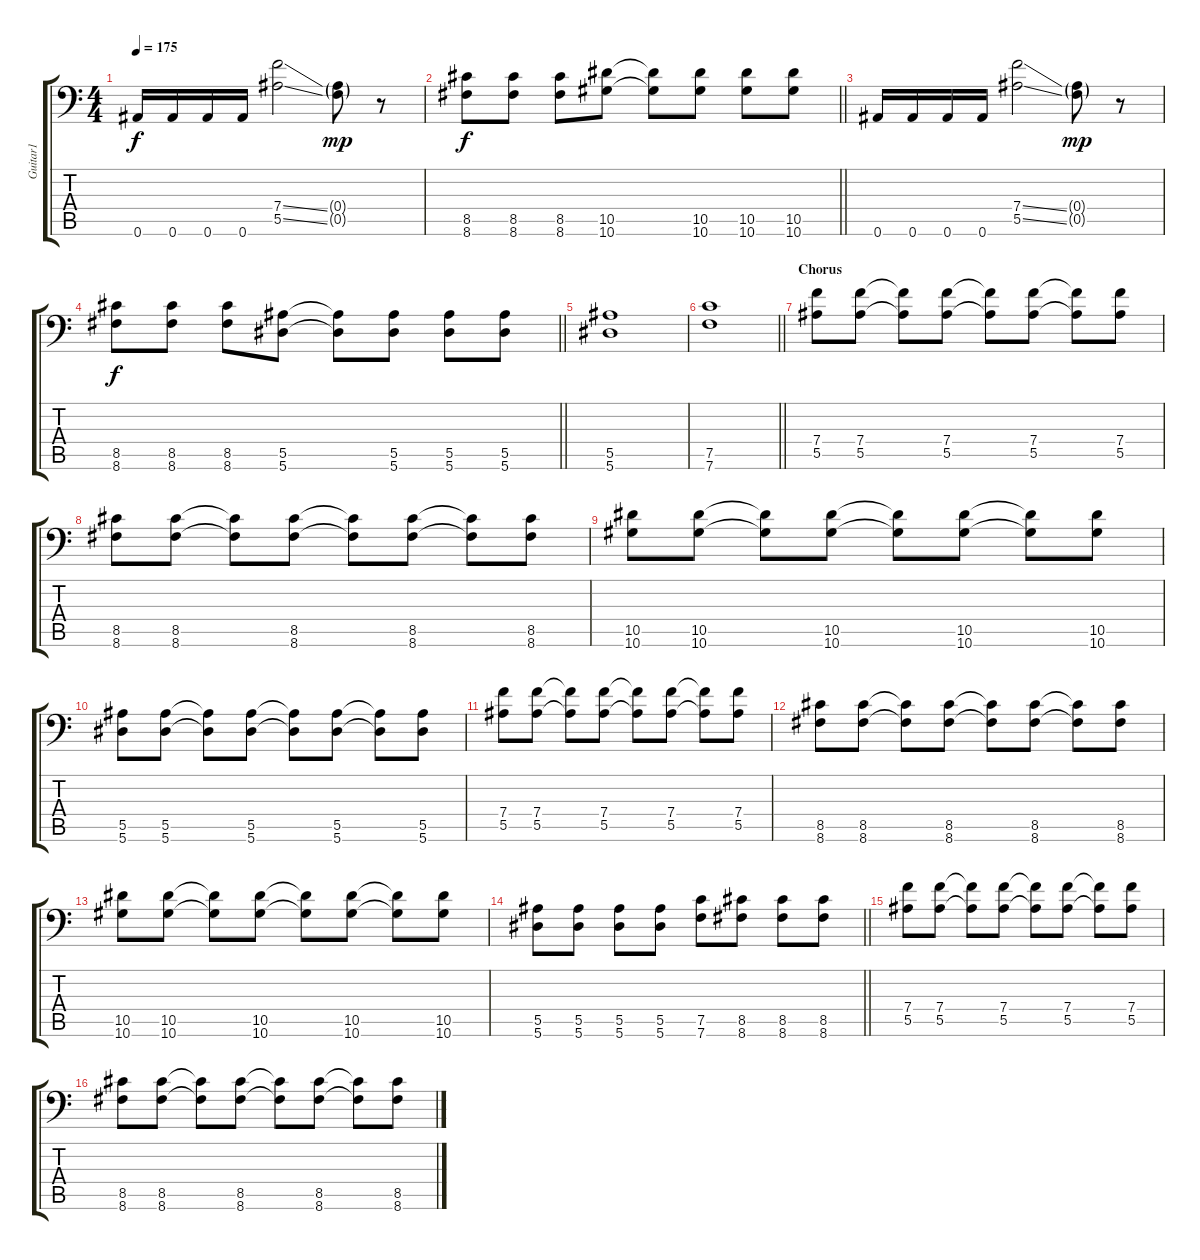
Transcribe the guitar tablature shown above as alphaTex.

\track ("Guitar1" "Guitar1") {instrument distortionguitar}
\staff {score tabs}
\tuning (C4 G3 Eb3 Bb2 F2 Bb1) {hide}
\ts (4 4)
\tempo 175
\clef f4
\ks c
0.6.16{dy f} 0.6.16 0.6.16 0.6.16 (7.4{ss} 5.5{ss}).2 (0.4{g} 0.5{g}).8{dy mp} r.8 |
\barLineRight lightlight
(8.5 8.6).8{dy f} (8.5 8.6).8 (8.5 8.6).8 (10.5 10.6).8 (10.5{t} 10.6{t}).8 (10.5 10.6).8 (10.5 10.6).8 (10.5 10.6).8 |
0.6.16 0.6.16 0.6.16 0.6.16 (7.4{ss} 5.5{ss}).2 (0.4{g} 0.5{g}).8{dy mp} r.8 |
\barLineRight lightlight
(8.5 8.6).8{dy f} (8.5 8.6).8 (8.5 8.6).8 (5.5 5.6).8 (5.5{t} 5.6{t}).8 (5.5 5.6).8 (5.5 5.6).8 (5.5 5.6).8 |
(5.5 5.6).1 |
\barLineRight lightlight
(7.5 7.6).1 |
\section ("" "Chorus")
(7.4 5.5).8{volume 13} (7.4 5.5).8 (7.4{t} 5.5{t}).8 (7.4 5.5).8 (7.4{t} 5.5{t}).8 (7.4 5.5).8 (7.4{t} 5.5{t}).8 (7.4 5.5).8 |
(8.5 8.6).8 (8.5 8.6).8 (8.5{t} 8.6{t}).8 (8.5 8.6).8 (8.5{t} 8.6{t}).8 (8.5 8.6).8 (8.5{t} 8.6{t}).8 (8.5 8.6).8 |
(10.5 10.6).8 (10.5 10.6).8 (10.5{t} 10.6{t}).8 (10.5 10.6).8 (10.5{t} 10.6{t}).8 (10.5 10.6).8 (10.5{t} 10.6{t}).8 (10.5 10.6).8 |
(5.5 5.6).8 (5.5 5.6).8 (5.5{t} 5.6{t}).8 (5.5 5.6).8 (5.5{t} 5.6{t}).8 (5.5 5.6).8 (5.5{t} 5.6{t}).8 (5.5 5.6).8 |
(7.4 5.5).8 (7.4 5.5).8 (7.4{t} 5.5{t}).8 (7.4 5.5).8 (7.4{t} 5.5{t}).8 (7.4 5.5).8 (7.4{t} 5.5{t}).8 (7.4 5.5).8 |
(8.5 8.6).8 (8.5 8.6).8 (8.5{t} 8.6{t}).8 (8.5 8.6).8 (8.5{t} 8.6{t}).8 (8.5 8.6).8 (8.5{t} 8.6{t}).8 (8.5 8.6).8 |
(10.5 10.6).8 (10.5 10.6).8 (10.5{t} 10.6{t}).8 (10.5 10.6).8 (10.5{t} 10.6{t}).8 (10.5 10.6).8 (10.5{t} 10.6{t}).8 (10.5 10.6).8 |
\barLineRight lightlight
(5.5 5.6).8 (5.5 5.6).8 (5.5 5.6).8 (5.5 5.6).8 (7.5 7.6).8 (8.5 8.6).8 (8.5 8.6).8 (8.5 8.6).8 |
(7.4 5.5).8 (7.4 5.5).8 (7.4{t} 5.5{t}).8 (7.4 5.5).8 (7.4{t} 5.5{t}).8 (7.4 5.5).8 (7.4{t} 5.5{t}).8 (7.4 5.5).8 |
(8.5 8.6).8 (8.5 8.6).8 (8.5{t} 8.6{t}).8 (8.5 8.6).8 (8.5{t} 8.6{t}).8 (8.5 8.6).8 (8.5{t} 8.6{t}).8 (8.5 8.6).8
